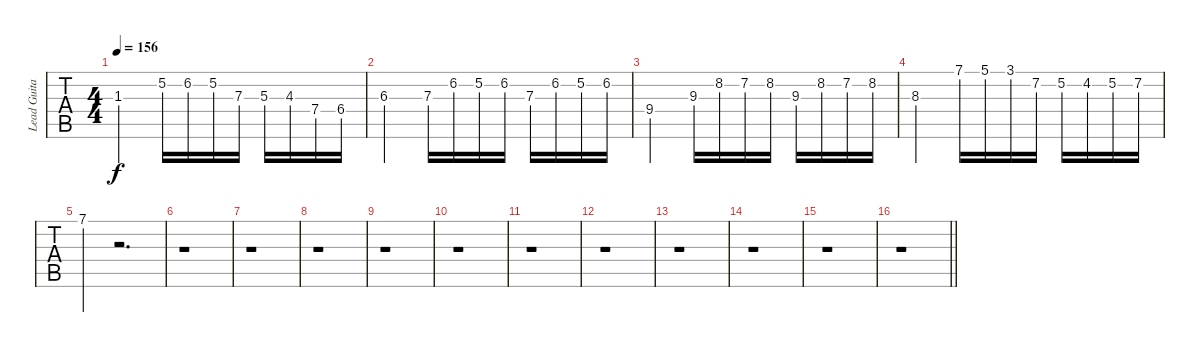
\track ("Lead Guitar 2 (Enrik Garcia)" "Lead Guita") {instrument distortionguitar}
\staff {tabs}
\tuning (Eb4 Bb3 Gb3 Db3 Ab2 Eb2) {hide}
\ts (4 4)
\tempo 156
\clef g2
\ks c
1.3.2{dy f} 5.2.16 6.2.16 5.2.16 7.3.16 5.3.16 4.3.16 7.4.16 6.4.16 |
6.3.2 7.3.16 6.2.16 5.2.16 6.2.16 7.3.16 6.2.16 5.2.16 6.2.16 |
9.4.2 9.3.16 8.2.16 7.2.16 8.2.16 9.3.16 8.2.16 7.2.16 8.2.16 |
8.3.2 7.1.16 5.1.16 3.1.16 7.2.16 5.2.16 4.2.16 5.2.16 7.2.16 |
7.1.4 r.2{d} |
r.1 |
r.1 |
r.1 |
r.1 |
r.1 |
r.1 |
r.1 |
r.1 |
r.1 |
r.1 |
\barLineRight lightlight
r.1
